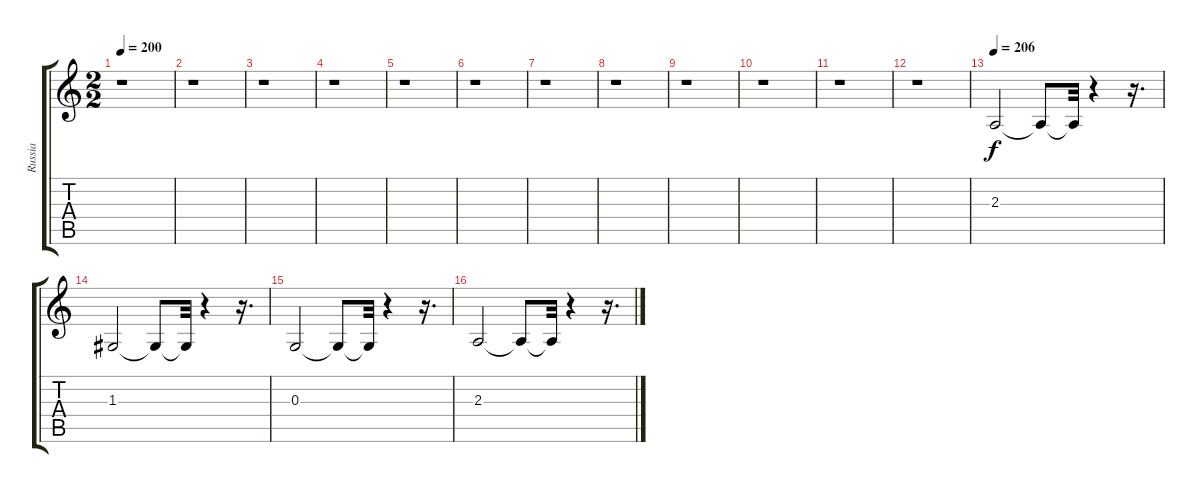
\track ("Russia" "Russia") {instrument tremolostrings}
\staff {score tabs}
\tuning (E4 B3 G3 D3 A2 E2) {hide}
\ts (2 2)
\tempo 200
\clef g2
\ks c
r.1{dy f instrument tremolostrings} |
r.1 |
r.1 |
r.1 |
r.1 |
r.1 |
r.1 |
r.1 |
r.1 |
r.1 |
r.1 |
r.1 |
\tempo 206
2.3.2 2.3{t}.8 2.3{t}.32 r.4 r.16{d} |
1.3.2 1.3{t}.8 1.3{t}.32 r.4 r.16{d} |
0.3.2 0.3{t}.8 0.3{t}.32 r.4 r.16{d} |
2.3.2 2.3{t}.8 2.3{t}.32 r.4 r.16{d}
